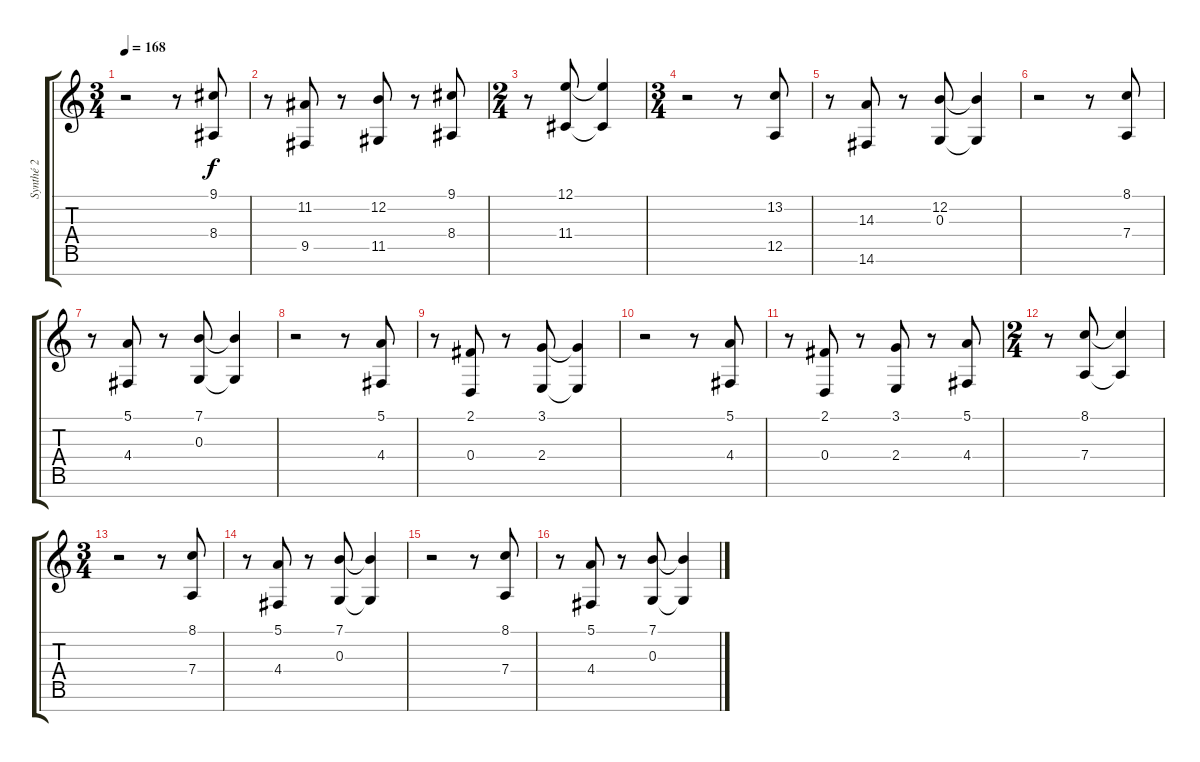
\track ("Synthé 2" "Synthé 2") {instrument acousticgrandpiano}
\staff {score tabs}
\tuning (E4 B3 G3 D3 A2 E2 B1) {hide}
\ts (3 4)
\tempo 168
\clef g2
\ks c
r.2{dy f} r.8 (9.1 8.4).8 |
r.8 (11.2 9.5).8 r.8 (12.2 11.5).8 r.8 (9.1 8.4).8 |
\ts (2 4)
r.8 (12.1 11.4).8 (12.1{t} 11.4{t}).4 |
\ts (3 4)
r.2 r.8 (13.2 12.5).8 |
r.8 (14.3 14.6).8 r.8 (12.2 0.3).8 (12.2{t} 0.3{t}).4 |
r.2 r.8 (8.1 7.4).8 |
r.8 (5.1 4.4).8 r.8 (7.1 0.3).8 (7.1{t} 0.3{t}).4 |
r.2 r.8 (5.1 4.4).8 |
r.8 (2.1 0.4).8 r.8 (3.1 2.4).8 (3.1{t} 2.4{t}).4 |
r.2 r.8 (5.1 4.4).8 |
r.8 (2.1 0.4).8 r.8 (3.1 2.4).8 r.8 (5.1 4.4).8 |
\ts (2 4)
r.8 (8.1 7.4).8 (8.1{t} 7.4{t}).4 |
\ts (3 4)
r.2 r.8 (8.1 7.4).8 |
r.8 (5.1 4.4).8 r.8 (7.1 0.3).8 (7.1{t} 0.3{t}).4 |
r.2 r.8 (8.1 7.4).8 |
r.8 (5.1 4.4).8 r.8 (7.1 0.3).8 (7.1{t} 0.3{t}).4
